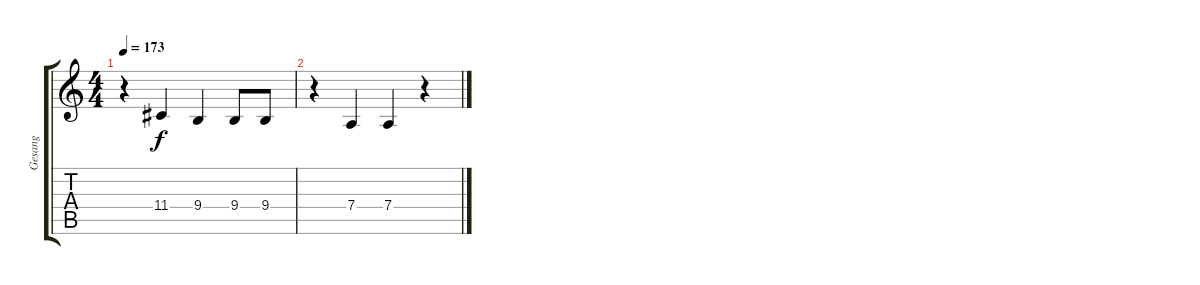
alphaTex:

\track ("Gesang" "Gesang") {instrument lead6voice}
\staff {score tabs}
\tuning (E4 B3 G3 D3 A2 E2) {hide}
\ts (4 4)
\tempo 173
\clef g2
\ks c
r.4{dy f} 11.4.4 9.4.4 9.4.8 9.4.8 |
r.4 7.4.4 7.4.4 r.4
